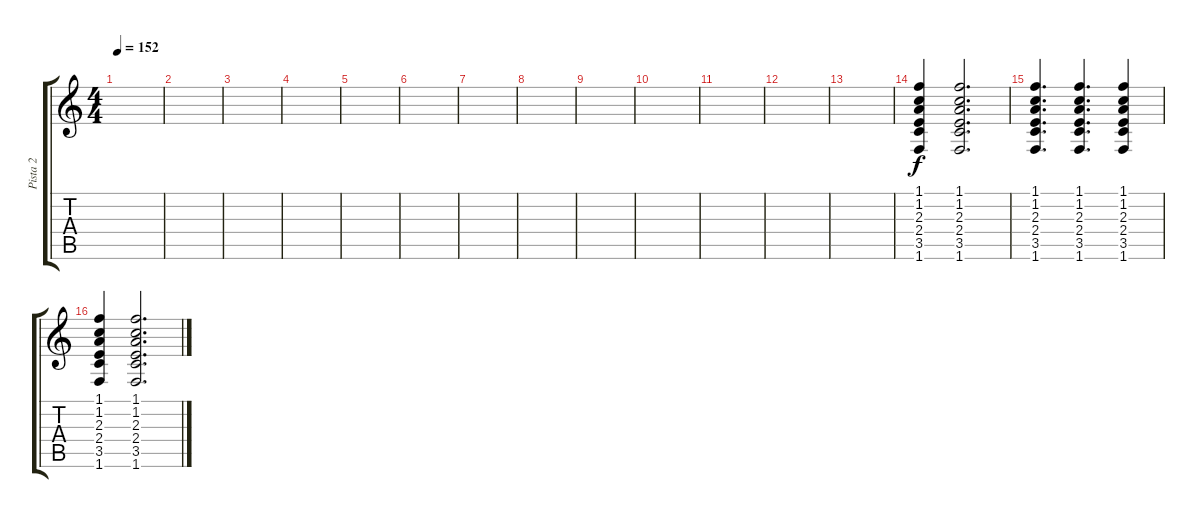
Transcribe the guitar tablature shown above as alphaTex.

\track ("Pista 2" "Pista 2") {instrument acousticguitarnylon}
\staff {score tabs}
\tuning (E4 B3 G3 D3 A2 E2) {hide}
\ts (4 4)
\tempo 152
\clef g2
\ks c
|
|
|
|
|
|
|
|
|
|
|
|
|
(1.1 1.2 2.3 2.4 3.5 1.6).4 (1.1 1.2 2.3 2.4 3.5 1.6).2{d} |
(1.1 1.2 2.3 2.4 3.5 1.6).4{d} (1.1 1.2 2.3 2.4 3.5 1.6).4{d} (1.1 1.2 2.3 2.4 3.5 1.6).4 |
(1.1 1.2 2.3 2.4 3.5 1.6).4 (1.1 1.2 2.3 2.4 3.5 1.6).2{d}
